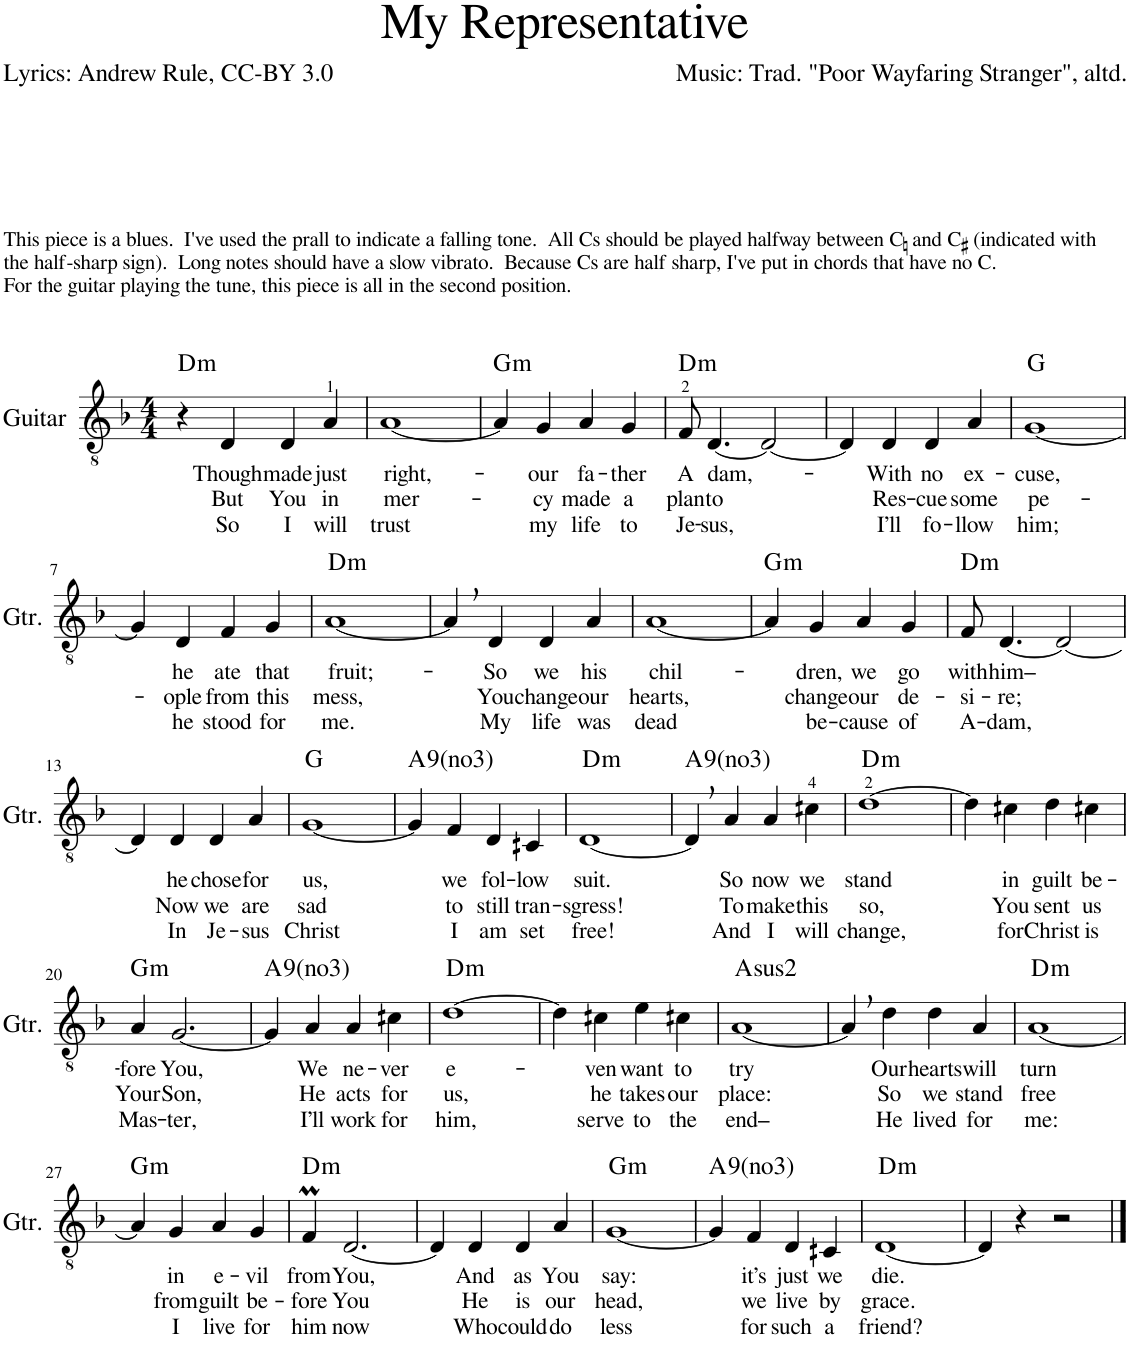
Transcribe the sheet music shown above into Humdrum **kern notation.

**kern	**text	**text	**text	**harte
*part1	*part1	*part1	*part1	*part1
*staff1	*staff1	*staff1	*staff1	*
*I"Guitar	*	*	*	*
*I'Gtr.	*	*	*	*
*clefGv2	*	*	*	*
*k[b-]	*	*	*	*
*M4/4	*	*	*	*
=1	=1	=1	=1	=1
!	!	!	!	!LO:H:kt=m
4r	.	.	.	D:min
!	!LO:LY:b	!LO:LY:b	!LO:LY:b	!
4D/	Though	But	So	.
!	!LO:LY:b	!LO:LY:b	!LO:LY:b	!
4D/	made	You	I	.
!	!LO:LY:b	!LO:LY:b	!LO:LY:b	!
4A/	just	in	will	.
=2	=2	=2	=2	=2
!	!LO:LY:b	!LO:LY:b	!LO:LY:b	!
[1A	right,-	mer-	trust	.
=3	=3	=3	=3	=3
!	!	!	!	!LO:H:kt=m
4A/]	.	.	.	G:min
!	!LO:LY:b	!LO:LY:b	!LO:LY:b	!
4G/	-our	-cy	my	.
!	!LO:LY:b	!LO:LY:b	!LO:LY:b	!
4A/	fa-	made	life	.
!	!LO:LY:b	!LO:LY:b	!LO:LY:b	!
4G/	ther	a	to	.
=4	=4	=4	=4	=4
!	!LO:LY:b	!LO:LY:b	!LO:LY:b	!LO:H:kt=m
8Fn/	A	plan	Je-	D:min
!	!LO:LY:b	!LO:LY:b	!LO:LY:b	!
[4.D/	dam,-	to	-sus,	.
2D/_	.	.	.	.
=5	=5	=5	=5	=5
4D/]	.	.	.	.
!	!LO:LY:b	!LO:LY:b	!LO:LY:b	!
4D/	With	Res-	I’ll	.
!	!LO:LY:b	!LO:LY:b	!LO:LY:b	!
4D/	no	-cue	fo-	.
!	!LO:LY:b	!LO:LY:b	!LO:LY:b	!
4A/	ex-	some	-llow	.
=6	=6	=6	=6	=6
!	!LO:LY:b	!LO:LY:b	!LO:LY:b	!
[1G	-cuse,	pe-	him;	G:maj
!!LO:LB:g=z
=7	=7	=7	=7	=7
4G/]	.	.	.	.
!	!LO:LY:b	!LO:LY:b	!LO:LY:b	!
4D/	he	-ople	he	.
!	!LO:LY:b	!LO:LY:b	!LO:LY:b	!
4Fn/	ate	from	stood	.
!	!LO:LY:b	!LO:LY:b	!LO:LY:b	!
4G/	that	this	for	.
=8	=8	=8	=8	=8
!	!LO:LY:b	!LO:LY:b	!LO:LY:b	!LO:H:kt=m
[1A	fruit;-	mess,	me.	D:min
=9	=9	=9	=9	=9
4A,/]	.	.	.	.
!	!LO:LY:b	!LO:LY:b	!LO:LY:b	!
4D/	So	You	My	.
!	!LO:LY:b	!LO:LY:b	!LO:LY:b	!
4D/	we	change	life	.
!	!LO:LY:b	!LO:LY:b	!LO:LY:b	!
4A/	his	our	was	.
=10	=10	=10	=10	=10
!	!LO:LY:b	!LO:LY:b	!LO:LY:b	!
[1A	chil-	hearts,	dead	.
=11	=11	=11	=11	=11
!	!	!	!	!LO:H:kt=m
4A/]	.	.	.	G:min
!	!LO:LY:b	!LO:LY:b	!LO:LY:b	!
4G/	-dren,	change	be-	.
!	!LO:LY:b	!LO:LY:b	!LO:LY:b	!
4A/	we	our	-cause	.
!	!LO:LY:b	!LO:LY:b	!LO:LY:b	!
4G/	go	de-	of	.
=12	=12	=12	=12	=12
!	!LO:LY:b	!LO:LY:b	!LO:LY:b	!LO:H:kt=m
8Fn/	with	-si-	A-	D:min
!	!LO:LY:b	!LO:LY:b	!LO:LY:b	!
[4.D/	him–	-re;	-dam,	.
2D/_	.	.	.	.
!!LO:LB:g=z
=13	=13	=13	=13	=13
4D/]	.	.	.	.
!	!LO:LY:b	!LO:LY:b	!LO:LY:b	!
4D/	he	Now	In	.
!	!LO:LY:b	!LO:LY:b	!LO:LY:b	!
4D/	chose	we	Je-	.
!	!LO:LY:b	!LO:LY:b	!LO:LY:b	!
4A/	for	are	-sus	.
=14	=14	=14	=14	=14
!	!LO:LY:b	!LO:LY:b	!LO:LY:b	!
[1G	us,	sad	Christ	G:maj
=15	=15	=15	=15	=15
!	!	!	!	!LO:H:kt=9
4G/]	.	.	.	A:9(*3)
!	!LO:LY:b	!LO:LY:b	!LO:LY:b	!
4Fn/	we	to	I	.
!	!LO:LY:b	!LO:LY:b	!LO:LY:b	!
4D/	fol-	still	am	.
!	!LO:LY:b	!LO:LY:b	!LO:LY:b	!
4Cn/	-low	tran-	set	.
=16	=16	=16	=16	=16
!	!LO:LY:b	!LO:LY:b	!LO:LY:b	!LO:H:kt=m
[1D	suit.	-sgress!	free!	D:min
=17	=17	=17	=17	=17
!	!	!	!	!LO:H:kt=9
4D,/]	.	.	.	A:9(*3)
!	!LO:LY:b	!LO:LY:b	!LO:LY:b	!
4A/	So	To	And	.
!	!LO:LY:b	!LO:LY:b	!LO:LY:b	!
4A/	now	make	I	.
!	!LO:LY:b	!LO:LY:b	!LO:LY:b	!
4cn\	we	this	will	.
=18	=18	=18	=18	=18
!	!LO:LY:b	!LO:LY:b	!LO:LY:b	!LO:H:kt=m
[1d	stand	so,	change,	D:min
=19	=19	=19	=19	=19
4d\]	.	.	.	.
!	!LO:LY:b	!LO:LY:b	!LO:LY:b	!
4cn\	in	You	-for	.
!	!LO:LY:b	!LO:LY:b	!LO:LY:b	!
4d\	guilt	sent	Christ	.
!	!LO:LY:b	!LO:LY:b	!LO:LY:b	!
4cn\	be-	us	is	.
!!LO:LB:g=z
=20	=20	=20	=20	=20
!	!LO:LY:b	!LO:LY:b	!LO:LY:b	!LO:H:kt=m
4A/	-fore	Your	Mas-	G:min
!	!LO:LY:b	!LO:LY:b	!LO:LY:b	!
[2.G/	You,	Son,	-ter,	.
=21	=21	=21	=21	=21
!	!	!	!	!LO:H:kt=9
4G/]	.	.	.	A:9(*3)
!	!LO:LY:b	!LO:LY:b	!LO:LY:b	!
4A/	We	He	I’ll	.
!	!LO:LY:b	!LO:LY:b	!LO:LY:b	!
4A/	ne-	acts	work	.
!	!LO:LY:b	!LO:LY:b	!LO:LY:b	!
4cn\	-ver	for	for	.
=22	=22	=22	=22	=22
!	!LO:LY:b	!LO:LY:b	!LO:LY:b	!LO:H:kt=m
[1d	e-	us,	him,	D:min
=23	=23	=23	=23	=23
4d\]	.	.	.	.
!	!LO:LY:b	!LO:LY:b	!LO:LY:b	!
4cn\	-ven	he	serve	.
!	!LO:LY:b	!LO:LY:b	!LO:LY:b	!
4e\	want	takes	to	.
!	!LO:LY:b	!LO:LY:b	!LO:LY:b	!
4cn\	to	our	the	.
=24	=24	=24	=24	=24
!	!LO:LY:b	!LO:LY:b	!LO:LY:b	!LO:H:kt=2
[1A	try	place:	end–	A:(1,2,5)
=25	=25	=25	=25	=25
4A,/]	.	.	.	.
!	!LO:LY:b	!LO:LY:b	!LO:LY:b	!
4d\	Our	So	He	.
!	!LO:LY:b	!LO:LY:b	!LO:LY:b	!
4d\	hearts	we	lived	.
!	!LO:LY:b	!LO:LY:b	!LO:LY:b	!
4A/	will	stand	for	.
=26	=26	=26	=26	=26
!	!LO:LY:b	!LO:LY:b	!LO:LY:b	!LO:H:kt=m
[1A	turn	free	me:	D:min
!!LO:LB:g=z
=27	=27	=27	=27	=27
!	!	!	!	!LO:H:kt=m
4A/]	.	.	.	G:min
!	!LO:LY:b	!LO:LY:b	!LO:LY:b	!
4G/	in	from	I	.
!	!LO:LY:b	!LO:LY:b	!LO:LY:b	!
4A/	e-	guilt	live	.
!	!LO:LY:b	!LO:LY:b	!LO:LY:b	!
4G/	-vil	be-	for	.
=28	=28	=28	=28	=28
!	!LO:LY:b	!LO:LY:b	!LO:LY:b	!LO:H:kt=m
4FnM/	from	-fore	him	D:min
!	!LO:LY:b	!LO:LY:b	!LO:LY:b	!
[2.D/	You,	You	now	.
=29	=29	=29	=29	=29
4D/]	.	.	.	.
!	!LO:LY:b	!LO:LY:b	!LO:LY:b	!
4D/	And	He	Who	.
!	!LO:LY:b	!LO:LY:b	!LO:LY:b	!
4D/	as	is	could	.
!	!LO:LY:b	!LO:LY:b	!LO:LY:b	!
4A/	You	our	do	.
=30	=30	=30	=30	=30
!	!LO:LY:b	!LO:LY:b	!LO:LY:b	!LO:H:kt=m
[1G	say:	head,	less	G:min
=31	=31	=31	=31	=31
!	!	!	!	!LO:H:kt=9
4G/]	.	.	.	A:9(*3)
!	!LO:LY:b	!LO:LY:b	!LO:LY:b	!
4Fn/	it’s	we	for	.
!	!LO:LY:b	!LO:LY:b	!LO:LY:b	!
4D/	just	live	such	.
!	!LO:LY:b	!LO:LY:b	!LO:LY:b	!
4Cn/	we	by	a	.
=32	=32	=32	=32	=32
!	!LO:LY:b	!LO:LY:b	!LO:LY:b	!LO:H:kt=m
[1D	die.	grace.	friend?	D:min
=33	=33	=33	=33	=33
4D/]	.	.	.	.
4r	.	.	.	.
2r	.	.	.	.
==	==	==	==	==
*-	*-	*-	*-	*-
